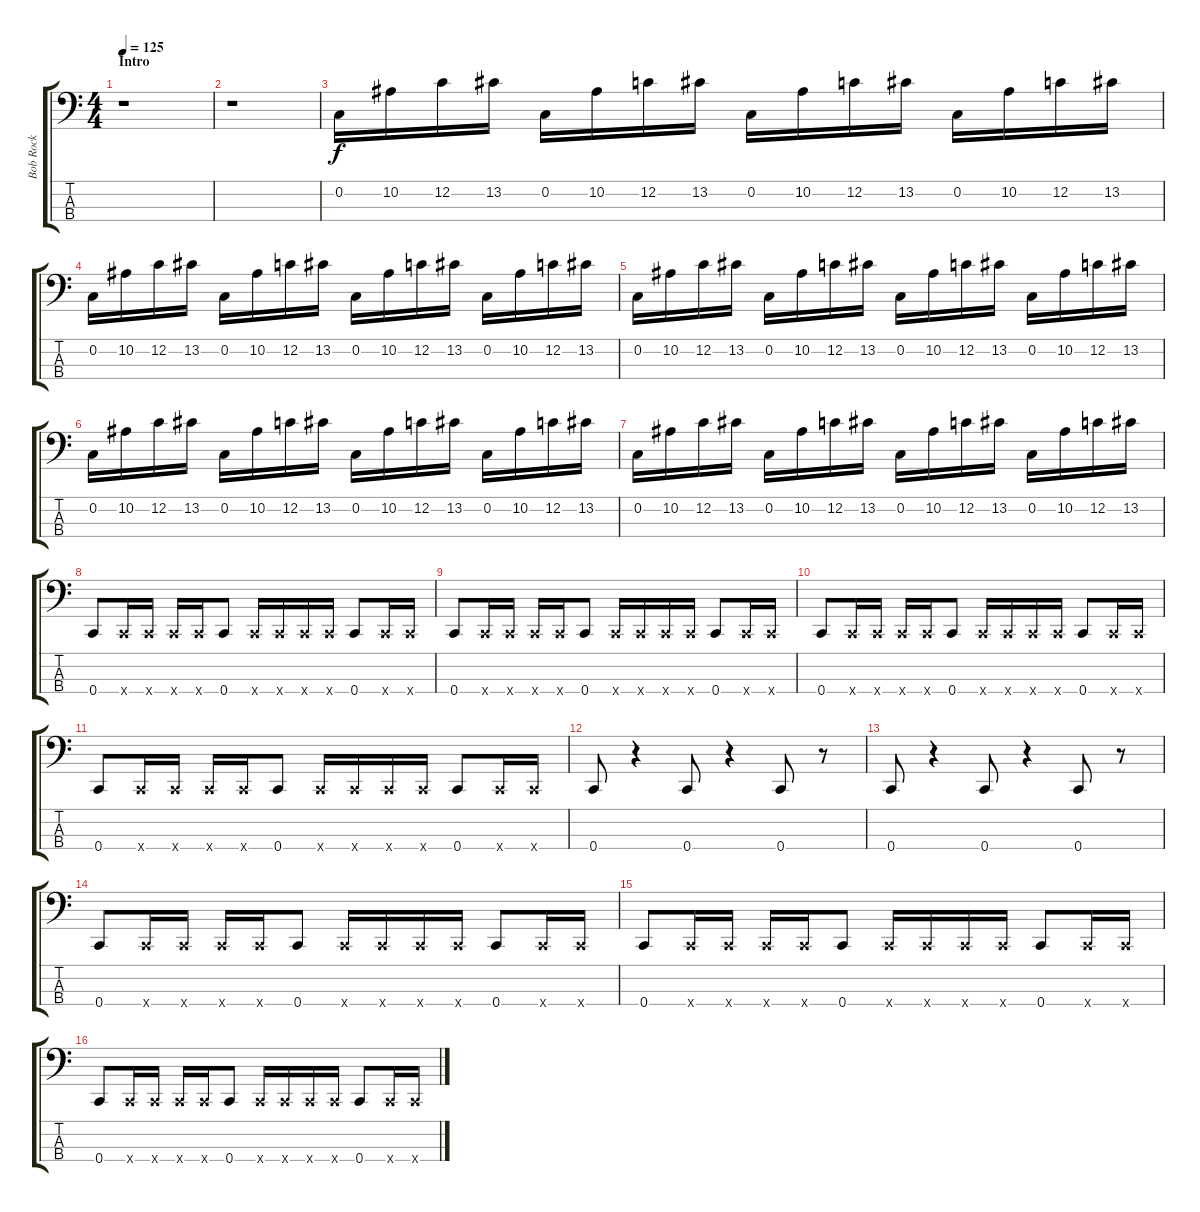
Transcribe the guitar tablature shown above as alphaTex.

\track ("Bob Rock" "Bob Rock") {instrument electricbasspick}
\staff {score tabs}
\tuning (F2 C2 G1 C1) {hide}
\ts (4 4)
\section ("" "Intro")
\tempo 125
\clef f4
\ks c
r.1{dy f instrument electricbasspick} |
r.1 |
0.2.16 10.2.16 12.2.16 13.2.16 0.2.16 10.2.16 12.2.16 13.2.16 0.2.16 10.2.16 12.2.16 13.2.16 0.2.16 10.2.16 12.2.16 13.2.16 |
0.2.16 10.2.16 12.2.16 13.2.16 0.2.16 10.2.16 12.2.16 13.2.16 0.2.16 10.2.16 12.2.16 13.2.16 0.2.16 10.2.16 12.2.16 13.2.16 |
0.2.16 10.2.16 12.2.16 13.2.16 0.2.16 10.2.16 12.2.16 13.2.16 0.2.16 10.2.16 12.2.16 13.2.16 0.2.16 10.2.16 12.2.16 13.2.16 |
0.2.16 10.2.16 12.2.16 13.2.16 0.2.16 10.2.16 12.2.16 13.2.16 0.2.16 10.2.16 12.2.16 13.2.16 0.2.16 10.2.16 12.2.16 13.2.16 |
0.2.16 10.2.16 12.2.16 13.2.16 0.2.16 10.2.16 12.2.16 13.2.16 0.2.16 10.2.16 12.2.16 13.2.16 0.2.16 10.2.16 12.2.16 13.2.16 |
0.4.8 0.4{x}.16 0.4{x}.16 0.4{x}.16 0.4{x}.16 0.4.8 0.4{x}.16 0.4{x}.16 0.4{x}.16 0.4{x}.16 0.4.8 0.4{x}.16 0.4{x}.16 |
0.4.8 0.4{x}.16 0.4{x}.16 0.4{x}.16 0.4{x}.16 0.4.8 0.4{x}.16 0.4{x}.16 0.4{x}.16 0.4{x}.16 0.4.8 0.4{x}.16 0.4{x}.16 |
0.4.8 0.4{x}.16 0.4{x}.16 0.4{x}.16 0.4{x}.16 0.4.8 0.4{x}.16 0.4{x}.16 0.4{x}.16 0.4{x}.16 0.4.8 0.4{x}.16 0.4{x}.16 |
0.4.8 0.4{x}.16 0.4{x}.16 0.4{x}.16 0.4{x}.16 0.4.8 0.4{x}.16 0.4{x}.16 0.4{x}.16 0.4{x}.16 0.4.8 0.4{x}.16 0.4{x}.16 |
0.4.8 r.4 0.4.8 r.4 0.4.8 r.8 |
0.4.8 r.4 0.4.8 r.4 0.4.8 r.8 |
0.4.8 0.4{x}.16 0.4{x}.16 0.4{x}.16 0.4{x}.16 0.4.8 0.4{x}.16 0.4{x}.16 0.4{x}.16 0.4{x}.16 0.4.8 0.4{x}.16 0.4{x}.16 |
0.4.8 0.4{x}.16 0.4{x}.16 0.4{x}.16 0.4{x}.16 0.4.8 0.4{x}.16 0.4{x}.16 0.4{x}.16 0.4{x}.16 0.4.8 0.4{x}.16 0.4{x}.16 |
0.4.8 0.4{x}.16 0.4{x}.16 0.4{x}.16 0.4{x}.16 0.4.8 0.4{x}.16 0.4{x}.16 0.4{x}.16 0.4{x}.16 0.4.8 0.4{x}.16 0.4{x}.16
